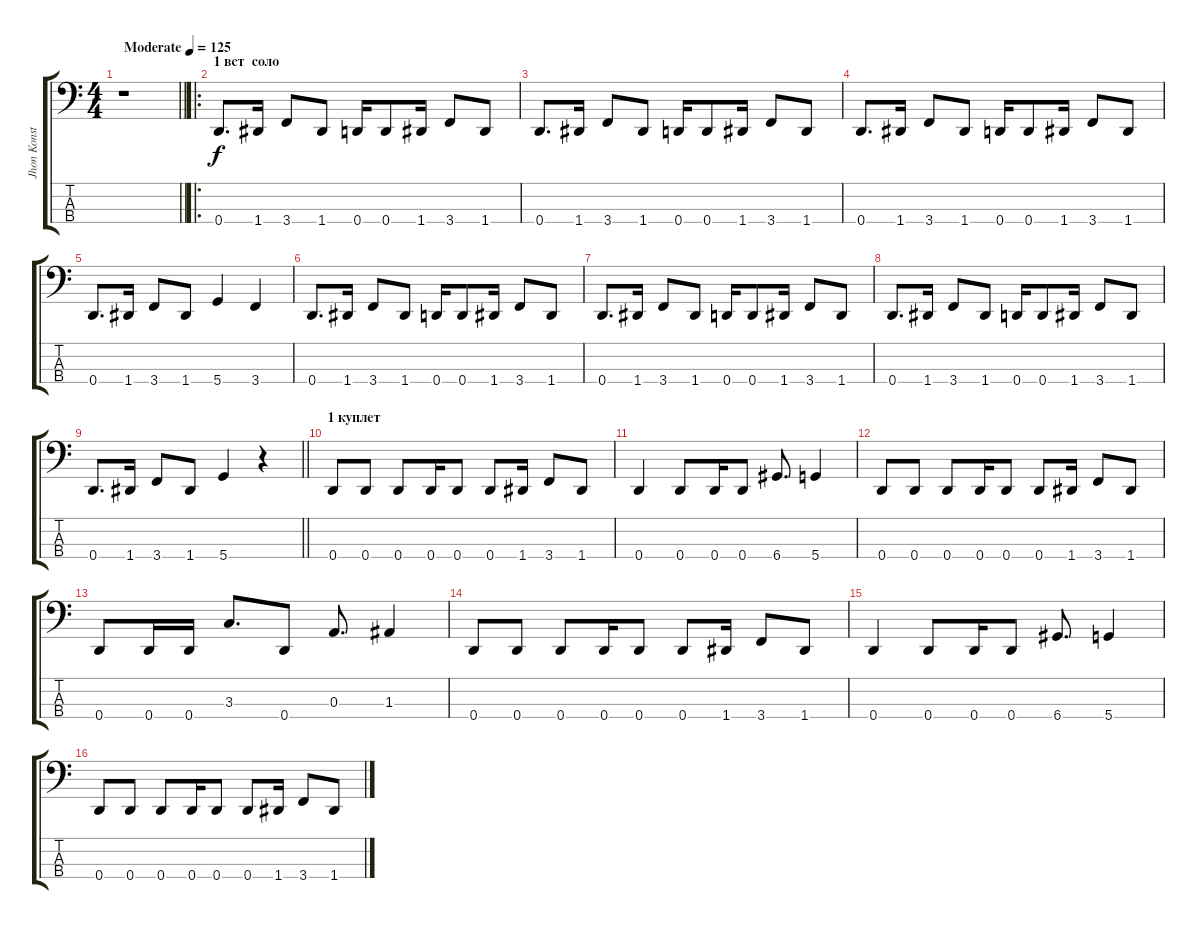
\track ("Jhon Konstantine" "Jhon Konst") {instrument slapbass1}
\staff {score tabs}
\tuning (G2 D2 A1 D1) {hide}
\ts (4 4)
\tempo (125 "Moderate")
\clef f4
\barLineRight lightlight
\ks c
r.1{dy f instrument slapbass1} |
\ro
\section ("" "1 вст  соло")
0.4.8{d} 1.4.16 3.4.8 1.4.8 0.4.16 0.4.8 1.4.16 3.4.8 1.4.8 |
0.4.8{d} 1.4.16 3.4.8 1.4.8 0.4.16 0.4.8 1.4.16 3.4.8 1.4.8 |
0.4.8{d} 1.4.16 3.4.8 1.4.8 0.4.16 0.4.8 1.4.16 3.4.8 1.4.8 |
0.4.8{d} 1.4.16 3.4.8 1.4.8 5.4.4 3.4.4 |
0.4.8{d} 1.4.16 3.4.8 1.4.8 0.4.16 0.4.8 1.4.16 3.4.8 1.4.8 |
0.4.8{d} 1.4.16 3.4.8 1.4.8 0.4.16 0.4.8 1.4.16 3.4.8 1.4.8 |
0.4.8{d} 1.4.16 3.4.8 1.4.8 0.4.16 0.4.8 1.4.16 3.4.8 1.4.8 |
\barLineRight lightlight
0.4.8{d} 1.4.16 3.4.8 1.4.8 5.4.4 r.4 |
\section ("" "1 куплет")
0.4.8 0.4.8 0.4.8 0.4.16 0.4.8 0.4.8 1.4.16 3.4.8 1.4.8 |
0.4.4 0.4.8 0.4.16 0.4.8 6.4.8{d} 5.4.4 |
0.4.8 0.4.8 0.4.8 0.4.16 0.4.8 0.4.8 1.4.16 3.4.8 1.4.8 |
0.4.8 0.4.16 0.4.16 3.3.8{d} 0.4.8 0.3.8{d} 1.3.4 |
0.4.8 0.4.8 0.4.8 0.4.16 0.4.8 0.4.8 1.4.16 3.4.8 1.4.8 |
0.4.4 0.4.8 0.4.16 0.4.8 6.4.8{d} 5.4.4 |
0.4.8 0.4.8 0.4.8 0.4.16 0.4.8 0.4.8 1.4.16 3.4.8 1.4.8
